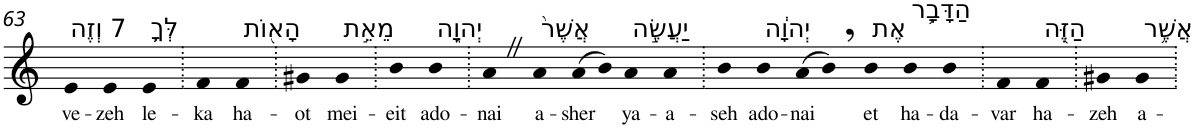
**kern	**text
*part1	*part1
*staff1	*staff1
*I"Piano	*
*I'Pno	*
!!LO:PB:g=z
*clefG2	*
*k[]	*
=63	=63
!LO:TX:a:t=7 וְזֶה	!
!	!LO:LY:b
4e	ve-
!	!LO:LY:b
4e	-zeh
!LO:TX:a:t=לְּךָ֥	!
!	!LO:LY:b
4e	le-
=64.	=64.
!	!LO:LY:b
4f	-ka
!LO:TX:a:t=הָא֖וֹת	!
!	!LO:LY:b
4f	ha-
=65.	=65.
!	!LO:LY:b
4g#X	-ot
!LO:TX:a:t=מֵאֵ֣ת	!
!	!LO:LY:b
4g#	mei-
=66.	=66.
!	!LO:LY:b
4b	-eit
!LO:TX:a:t=יְהוָ֑ה	!
!	!LO:LY:b
4b	ado-
=67.	=67.
!	!LO:LY:b
4aZ	-nai
!LO:TX:a:t=אֲשֶׁר֙	!
!	!LO:LY:b
4a	a-
!	!LO:LY:b
(8a	-sher
8b)	.
!LO:TX:a:t=יַעֲשֶׂ֣ה	!
!	!LO:LY:b
4a	ya-
!	!LO:LY:b
4a	-a-
=68.	=68.
!	!LO:LY:b
4b	-seh
!LO:TX:a:t=יְהוָ֔ה	!
!	!LO:LY:b
4b	ado-
!	!LO:LY:b
(8a	-nai
8b,)	.
!LO:TX:a:t=אֶת	!
!	!LO:LY:b
4b	et
!LO:TX:a:t=הַדָּבָ֥ר	!
!	!LO:LY:b
4b	ha-
!	!LO:LY:b
4b	-da-
=69.	=69.
!	!LO:LY:b
4f	-var
!LO:TX:a:t=הַזֶּ֖ה	!
!	!LO:LY:b
4f	ha-
=70.	=70.
!	!LO:LY:b
4g#X	-zeh
!LO:TX:a:t=אֲשֶׁ֥ר	!
!	!LO:LY:b
4g#	a-
=.	=.
*-	*-
